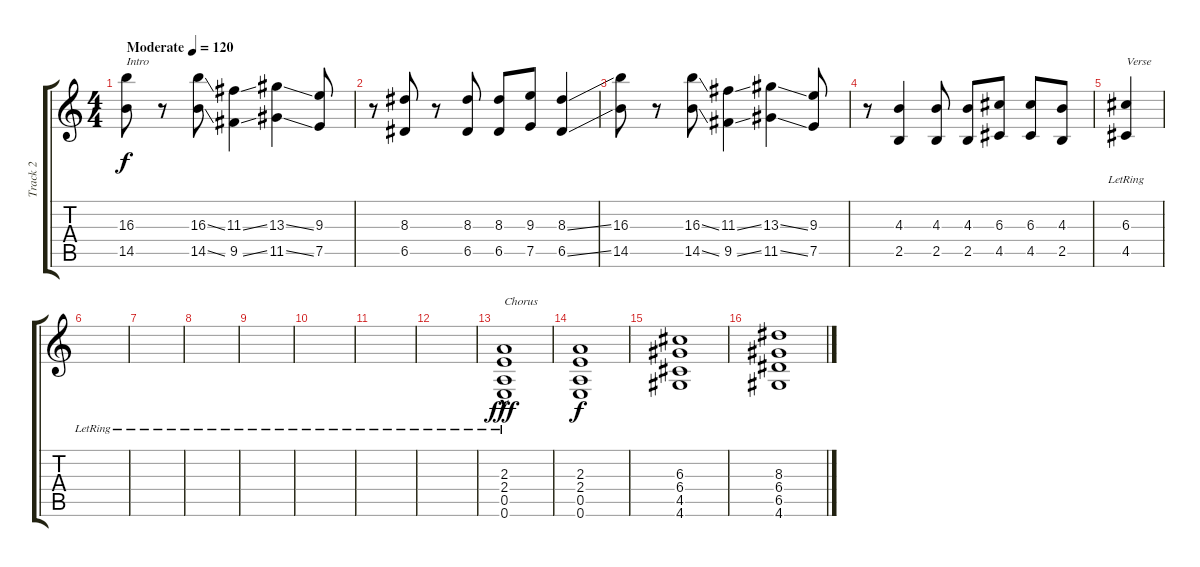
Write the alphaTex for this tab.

\track ("Track 2" "Track 2") {instrument overdrivenguitar}
\staff {score tabs}
\tuning (E4 B3 G3 D3 A2 E2) {hide}
\ts (4 4)
\tempo (120 "Moderate")
\clef g2
\ks c
(16.3 14.5).8{txt "Intro" dy f instrument overdrivenguitar} r.8 (16.3{ss} 14.5{ss}).8 (11.3{ss} 9.5{ss}).4 (13.3{ss} 11.5{ss}).4 (9.3 7.5).8 |
r.8 (8.3 6.5).8 r.8 (8.3 6.5).8 (8.3 6.5).8 (9.3 7.5).8 (8.3{ss} 6.5{ss}).4 |
(16.3 14.5).8 r.8 (16.3{ss} 14.5{ss}).8 (11.3{ss} 9.5{ss}).4 (13.3{ss} 11.5{ss}).4 (9.3 7.5).8 |
r.8 (4.3 2.5).4 (4.3 2.5).8 (4.3 2.5).8 (6.3 4.5).8 (6.3 4.5).8 (4.3 2.5).8 |
(6.3{lr} 4.5{lr}).4{txt "Verse"} |
|
|
|
|
|
|
|
(2.3{lr} 2.4{lr} 0.5{lr} 0.6{hac lr}).1{txt "Chorus" dy fff} |
(2.3 2.4 0.5 0.6).1{dy f} |
(6.3 6.4 4.5 4.6).1 |
(8.3 6.4 6.5 4.6).1
